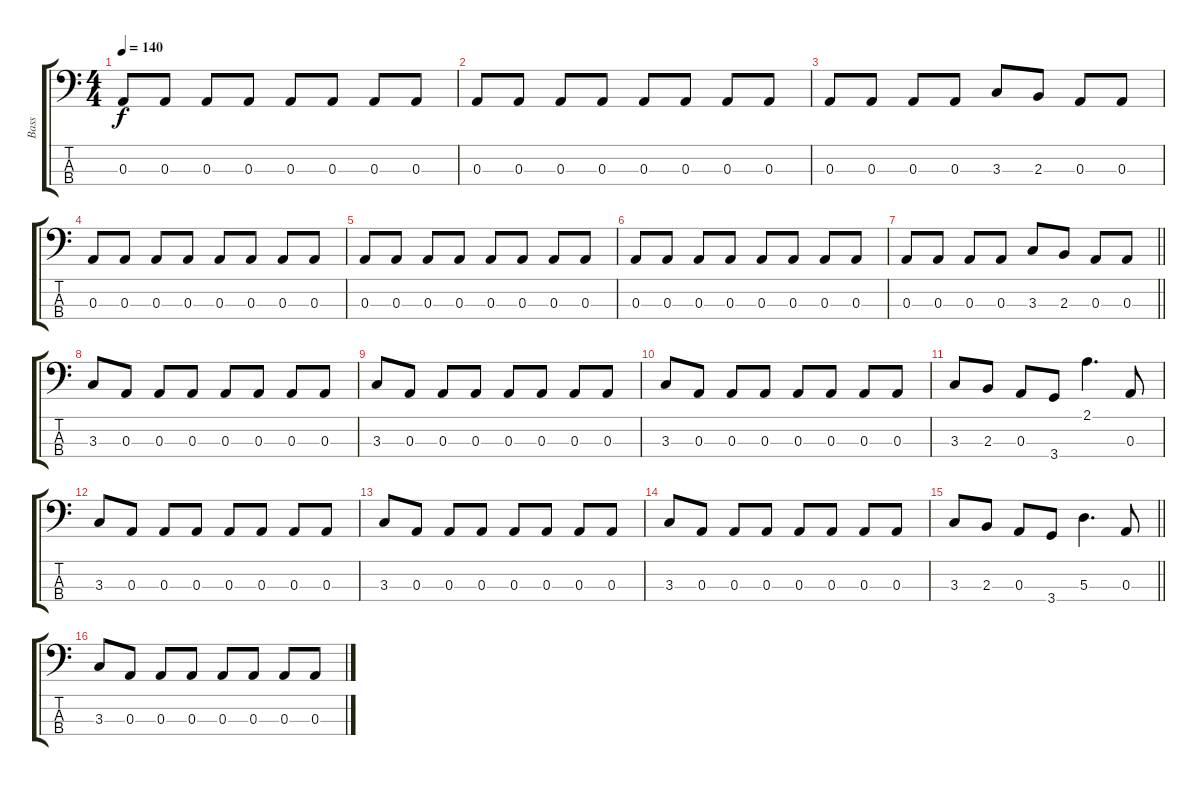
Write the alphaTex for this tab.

\track ("Bass" "Bass") {instrument electricbassfinger}
\staff {score tabs}
\tuning (G2 D2 A1 E1) {hide}
\ts (4 4)
\tempo 140
\clef f4
\ks aminor
0.3.8{dy f} 0.3.8 0.3.8 0.3.8 0.3.8 0.3.8 0.3.8 0.3.8 |
0.3.8 0.3.8 0.3.8 0.3.8 0.3.8 0.3.8 0.3.8 0.3.8 |
0.3.8 0.3.8 0.3.8 0.3.8 3.3.8 2.3.8 0.3.8 0.3.8 |
0.3.8 0.3.8 0.3.8 0.3.8 0.3.8 0.3.8 0.3.8 0.3.8 |
0.3.8 0.3.8 0.3.8 0.3.8 0.3.8 0.3.8 0.3.8 0.3.8 |
0.3.8 0.3.8 0.3.8 0.3.8 0.3.8 0.3.8 0.3.8 0.3.8 |
\barLineRight lightlight
0.3.8 0.3.8 0.3.8 0.3.8 3.3.8 2.3.8 0.3.8 0.3.8 |
3.3.8 0.3.8 0.3.8 0.3.8 0.3.8 0.3.8 0.3.8 0.3.8 |
3.3.8 0.3.8 0.3.8 0.3.8 0.3.8 0.3.8 0.3.8 0.3.8 |
3.3.8 0.3.8 0.3.8 0.3.8 0.3.8 0.3.8 0.3.8 0.3.8 |
3.3.8 2.3.8 0.3.8 3.4.8 2.1.4{d} 0.3.8 |
3.3.8 0.3.8 0.3.8 0.3.8 0.3.8 0.3.8 0.3.8 0.3.8 |
3.3.8 0.3.8 0.3.8 0.3.8 0.3.8 0.3.8 0.3.8 0.3.8 |
3.3.8 0.3.8 0.3.8 0.3.8 0.3.8 0.3.8 0.3.8 0.3.8 |
\barLineRight lightlight
3.3.8 2.3.8 0.3.8 3.4.8 5.3.4{d} 0.3.8 |
3.3.8 0.3.8 0.3.8 0.3.8 0.3.8 0.3.8 0.3.8 0.3.8
